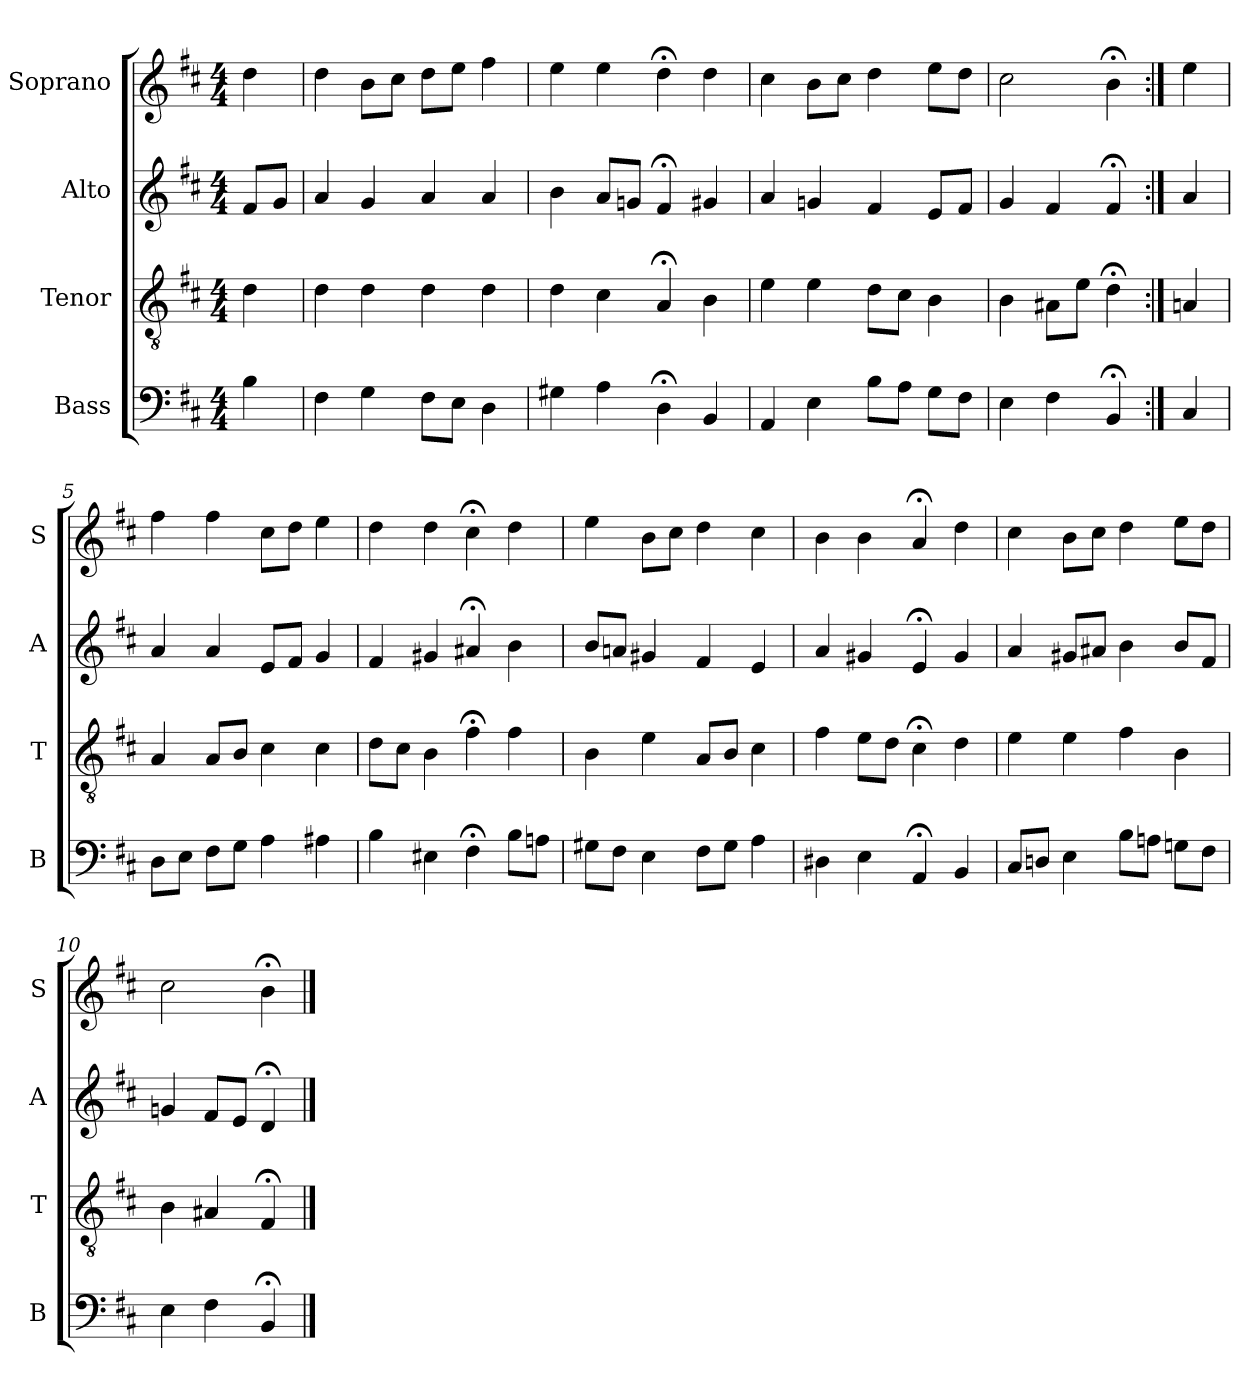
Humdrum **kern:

**kern	**kern	**kern	**kern
*part4	*part3	*part2	*part1
*staff4	*staff3	*staff2	*staff1
*I"Bass	*I"Tenor	*I"Alto	*I"Soprano
*I'B	*I'T	*I'A	*I'S
*clefF4	*clefGv2	*clefG2	*clefG2
*k[f#c#]	*k[f#c#]	*k[f#c#]	*k[f#c#]
*b:	*b:	*b:	*b:
*M4/4	*M4/4	*M4/4	*M4/4
*MM100	*MM100	*MM100	*MM100
=	=	=	=
4B	4d	8f#L	4dd
.	.	8gJ	.
=1	=1	=1	=1
4F#	4d	4a	4dd
4G	4d	4g	8bL
.	.	.	8cc#J
8F#L	4d	4a	8ddL
8EJ	.	.	8eeJ
4D	4d	4a	4ff#
=2	=2	=2	=2
4G#X	4d	4b	4ee
4A	4c#	8aL	4ee
.	.	8gnJ	.
4D;<	4A;<	4f#;<	4dd;<
4BB	4B	4g#X	4dd
=3	=3	=3	=3
4AA	4e	4a	4cc#
4E	4e	4gn	8bL
.	.	.	8cc#J
8BL	8dL	4f#	4dd
8AJ	8c#J	.	.
8GL	4B	8eL	8eeL
8F#J	.	8f#J	8ddJ
=4	=4	=4	=4
4E	4B	4g	2cc#
4F#	8A#XL	4f#	.
.	8eJ	.	.
4BB;<	4d;<	4f#;<	4b;<
=:|!	=:|!	=:|!	=:|!
4C#	4An	4a	4ee
=5	=5	=5	=5
8DL	4A	4a	4ff#
8EJ	.	.	.
8F#L	8AL	4a	4ff#
8GJ	8BJ	.	.
4A	4c#	8eL	8cc#L
.	.	8f#J	8ddJ
4A#X	4c#	4g	4ee
=6	=6	=6	=6
4B	8dL	4f#	4dd
.	8c#J	.	.
4E#X	4B	4g#X	4dd
4F#;<	4f#;<	4a#X;<	4cc#;<
8BL	4f#	4b	4dd
8AnJ	.	.	.
=7	=7	=7	=7
8G#XL	4B	8bL	4ee
8F#J	.	8anJ	.
4E	4e	4g#X	8bL
.	.	.	8cc#J
8F#L	8AL	4f#	4dd
8G#J	8BJ	.	.
4A	4c#	4e	4cc#
=8	=8	=8	=8
4D#X	4f#	4a	4b
4E	8eL	4g#X	4b
.	8dJ	.	.
4AA;<	4c#;<	4e;<	4a;<
4BB	4d	4g#	4dd
=9	=9	=9	=9
8C#L	4e	4a	4cc#
8DnJ	.	.	.
4E	4e	8g#XL	8bL
.	.	8a#XJ	8cc#J
8BL	4f#	4b	4dd
8AnJ	.	.	.
8GnL	4B	8bL	8eeL
8F#J	.	8f#J	8ddJ
=10	=10	=10	=10
4E	4B	4gn	2cc#
4F#	4A#X	8f#L	.
.	.	8eJ	.
4BB;<	4F#;<	4d;<	4b;<
==	==	==	==
*-	*-	*-	*-
